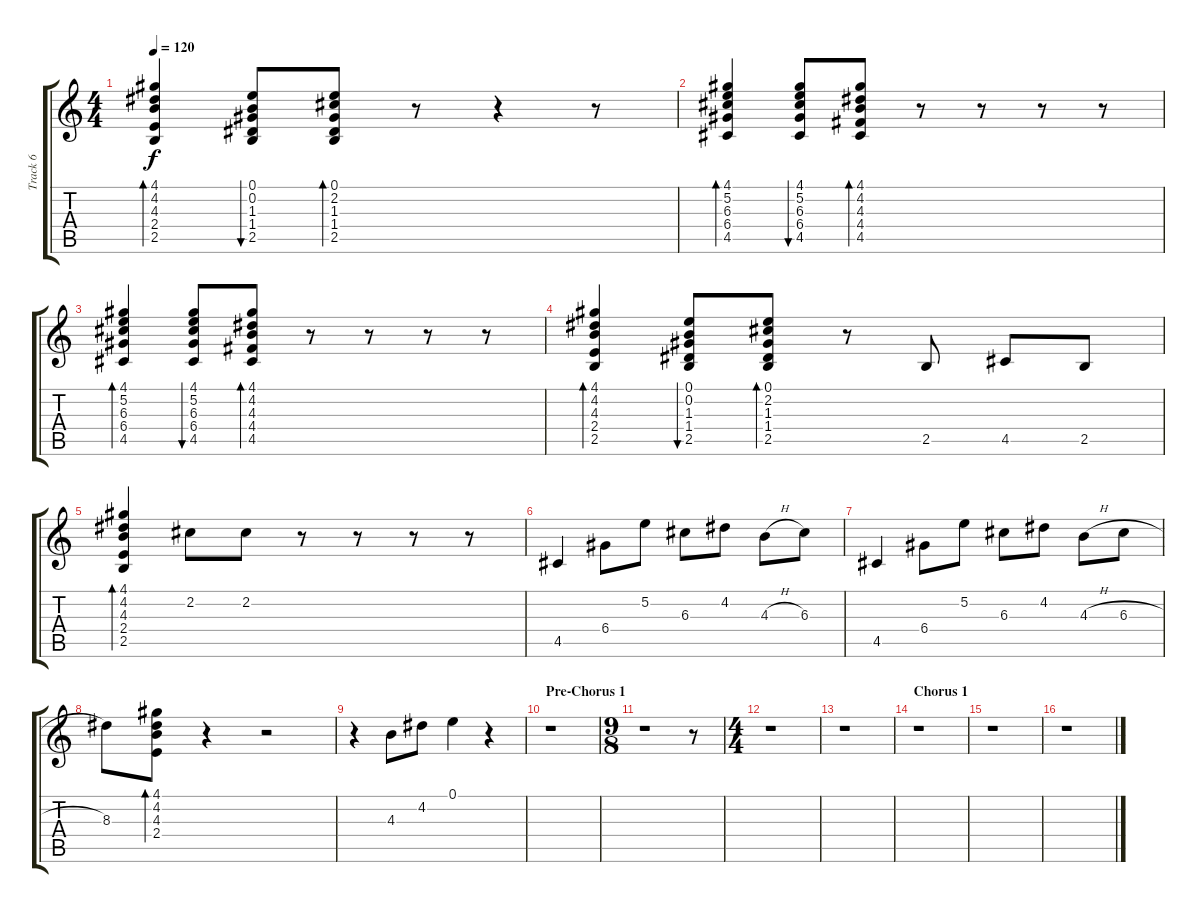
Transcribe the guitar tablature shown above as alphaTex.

\track ("Track 6" "Track 6") {instrument acousticguitarnylon}
\staff {score tabs}
\tuning (E4 B3 G3 D3 A2 E2) {hide}
\ts (4 4)
\tempo 120
\clef g2
\ks c
(4.1 4.2 4.3 2.4 2.5).4{bd 120 dy f} (0.1 0.2 1.3 1.4 2.5).8{bu 120} (0.1 2.2 1.3 1.4 2.5).8{bd 120} r.8 r.4 r.8 |
(4.1 5.2 6.3 6.4 4.5).4{bd 120} (4.1 5.2 6.3 6.4 4.5).8{bu 120} (4.1 4.2 4.3 4.4 4.5).8{bd 120} r.8 r.8 r.8 r.8 |
(4.1 5.2 6.3 6.4 4.5).4{bd 120} (4.1 5.2 6.3 6.4 4.5).8{bu 120} (4.1 4.2 4.3 4.4 4.5).8{bd 120} r.8 r.8 r.8 r.8 |
(4.1 4.2 4.3 2.4 2.5).4{bd 120} (0.1 0.2 1.3 1.4 2.5).8{bu 120} (0.1 2.2 1.3 1.4 2.5).8{bd 120} r.8 2.5.8 4.5.8 2.5.8 |
(4.1 4.2 4.3 2.4 2.5).4{bd 120} 2.2.8 2.2.8 r.8 r.8 r.8 r.8 |
4.5.4 6.4.8 5.2.8 6.3.8 4.2.8 4.3{h}.8 6.3.8 |
4.5.4 6.4.8 5.2.8 6.3.8 4.2.8 4.3{h}.8 6.3{h}.8 |
8.3.8 (4.1 4.2 4.3 2.4).8{bd 120} r.4 r.2 |
r.4 4.3.8 4.2.8 0.1.4 r.4 |
\section ("" "Pre-Chorus 1")
r.1 |
\ts (9 8)
r.1 r.8 |
\ts (4 4)
r.1 |
r.1 |
\section ("" "Chorus 1")
r.1 |
r.1 |
r.1
